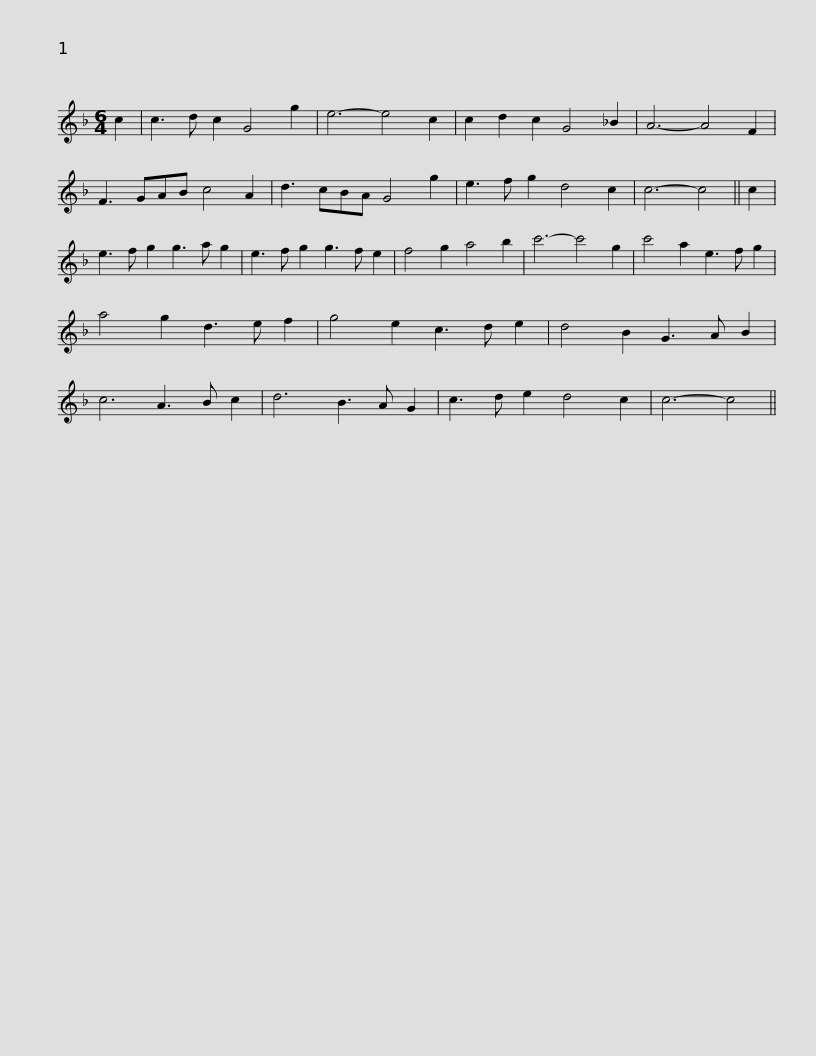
X:1
L:1/8
M:6/4
I:linebreak $
K:F
V:1 treble
V:1
 c2 | c3 d c2 G4 g2 | e6- e4 c2 | c2 d2 c2 G4 _B2 | A6- A4 F2 | %5
 F3 GAB c4 A2 | d3 cBA G4 g2 | e3 f g2 d4 c2 |$ c6- c4 || c2 | %10
 e3 f g2 g3 a g2 | e3 f g2 g3 f e2 | f4 g2 a4 b2 | c'6- c'4 g2 | c'4 a2 e3 f g2 | %15
 a4 g2 d3 e f2 |$ g4 e2 c3 d e2 | d4 B2 G3 A B2 | c6 A3 B c2 | d6 B3 A G2 | %20
 c3 d e2 d4 c2 | c6- c4 || %22
